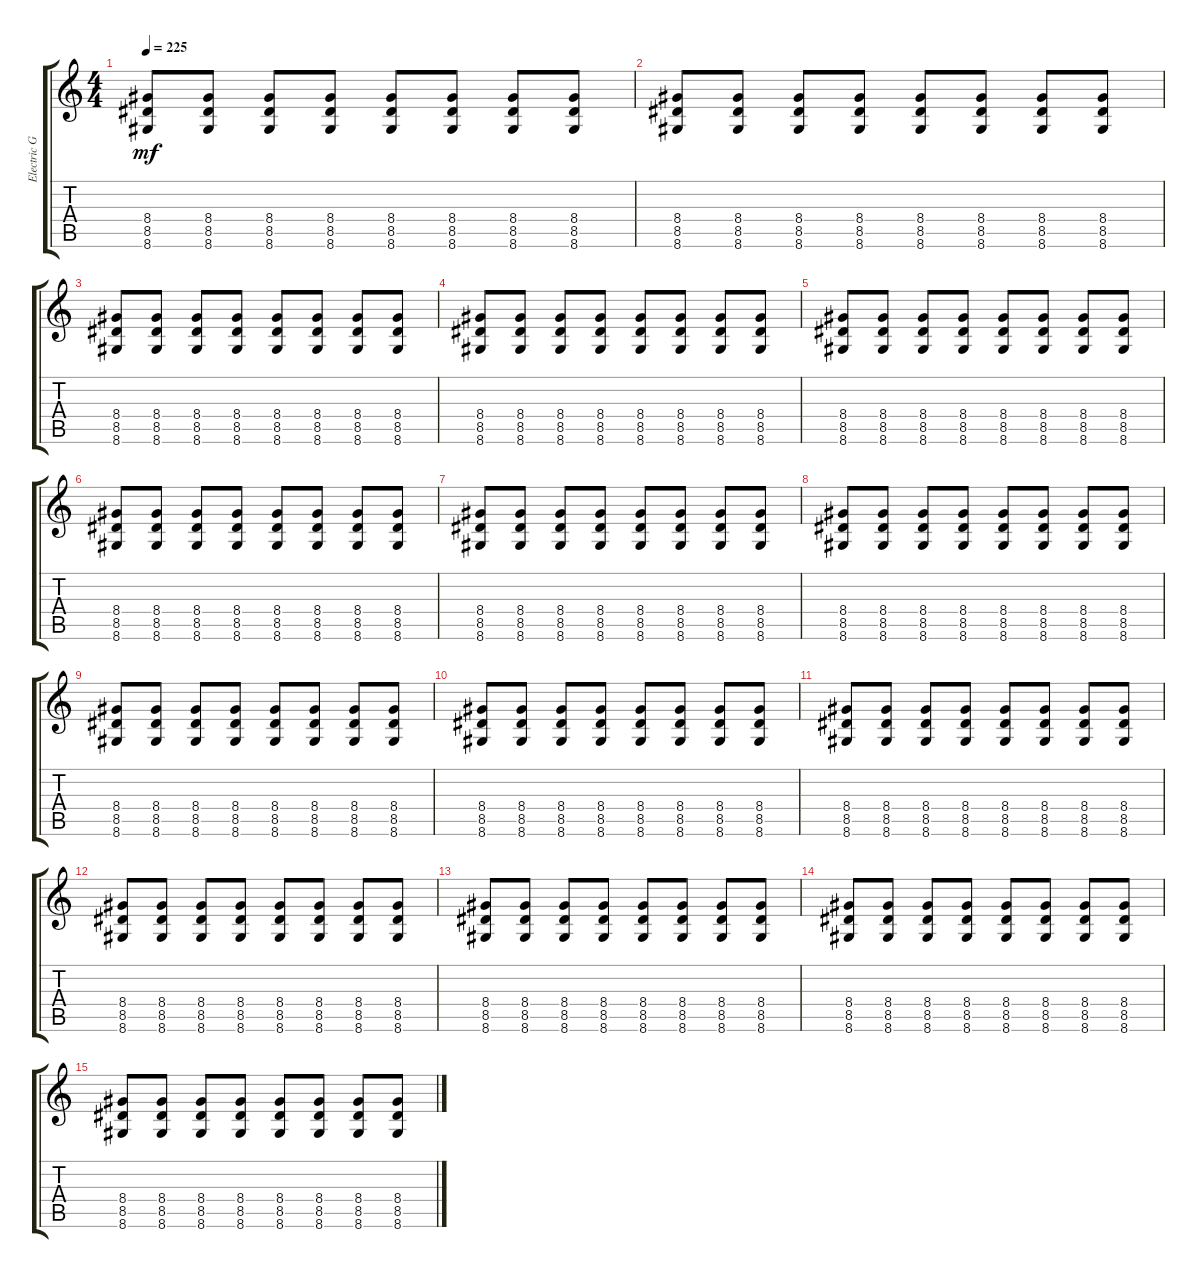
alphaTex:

\track ("Electric Guitar" "Electric G") {instrument distortionguitar}
\staff {score tabs}
\tuning (D4 A3 F3 C3 G2 C2) {hide}
\ts (4 4)
\tempo 225
\clef g2
\ks c
(8.4 8.5 8.6).8{dy mf} (8.4 8.5 8.6).8 (8.4 8.5 8.6).8 (8.4 8.5 8.6).8 (8.4 8.5 8.6).8 (8.4 8.5 8.6).8 (8.4 8.5 8.6).8 (8.4 8.5 8.6).8 |
(8.4 8.5 8.6).8 (8.4 8.5 8.6).8 (8.4 8.5 8.6).8 (8.4 8.5 8.6).8 (8.4 8.5 8.6).8 (8.4 8.5 8.6).8 (8.4 8.5 8.6).8 (8.4 8.5 8.6).8 |
(8.4 8.5 8.6).8 (8.4 8.5 8.6).8 (8.4 8.5 8.6).8 (8.4 8.5 8.6).8 (8.4 8.5 8.6).8 (8.4 8.5 8.6).8 (8.4 8.5 8.6).8 (8.4 8.5 8.6).8 |
(8.4 8.5 8.6).8 (8.4 8.5 8.6).8 (8.4 8.5 8.6).8 (8.4 8.5 8.6).8 (8.4 8.5 8.6).8 (8.4 8.5 8.6).8 (8.4 8.5 8.6).8 (8.4 8.5 8.6).8 |
(8.4 8.5 8.6).8 (8.4 8.5 8.6).8 (8.4 8.5 8.6).8 (8.4 8.5 8.6).8 (8.4 8.5 8.6).8 (8.4 8.5 8.6).8 (8.4 8.5 8.6).8 (8.4 8.5 8.6).8 |
(8.4 8.5 8.6).8 (8.4 8.5 8.6).8 (8.4 8.5 8.6).8 (8.4 8.5 8.6).8 (8.4 8.5 8.6).8 (8.4 8.5 8.6).8 (8.4 8.5 8.6).8 (8.4 8.5 8.6).8 |
(8.4 8.5 8.6).8 (8.4 8.5 8.6).8 (8.4 8.5 8.6).8 (8.4 8.5 8.6).8 (8.4 8.5 8.6).8 (8.4 8.5 8.6).8 (8.4 8.5 8.6).8 (8.4 8.5 8.6).8 |
(8.4 8.5 8.6).8 (8.4 8.5 8.6).8 (8.4 8.5 8.6).8 (8.4 8.5 8.6).8 (8.4 8.5 8.6).8 (8.4 8.5 8.6).8 (8.4 8.5 8.6).8 (8.4 8.5 8.6).8 |
(8.4 8.5 8.6).8 (8.4 8.5 8.6).8 (8.4 8.5 8.6).8 (8.4 8.5 8.6).8 (8.4 8.5 8.6).8 (8.4 8.5 8.6).8 (8.4 8.5 8.6).8 (8.4 8.5 8.6).8 |
(8.4 8.5 8.6).8 (8.4 8.5 8.6).8 (8.4 8.5 8.6).8 (8.4 8.5 8.6).8 (8.4 8.5 8.6).8 (8.4 8.5 8.6).8 (8.4 8.5 8.6).8 (8.4 8.5 8.6).8 |
(8.4 8.5 8.6).8 (8.4 8.5 8.6).8 (8.4 8.5 8.6).8 (8.4 8.5 8.6).8 (8.4 8.5 8.6).8 (8.4 8.5 8.6).8 (8.4 8.5 8.6).8 (8.4 8.5 8.6).8 |
(8.4 8.5 8.6).8 (8.4 8.5 8.6).8 (8.4 8.5 8.6).8 (8.4 8.5 8.6).8 (8.4 8.5 8.6).8 (8.4 8.5 8.6).8 (8.4 8.5 8.6).8 (8.4 8.5 8.6).8 |
(8.4 8.5 8.6).8 (8.4 8.5 8.6).8 (8.4 8.5 8.6).8 (8.4 8.5 8.6).8 (8.4 8.5 8.6).8 (8.4 8.5 8.6).8 (8.4 8.5 8.6).8 (8.4 8.5 8.6).8 |
(8.4 8.5 8.6).8 (8.4 8.5 8.6).8 (8.4 8.5 8.6).8 (8.4 8.5 8.6).8 (8.4 8.5 8.6).8 (8.4 8.5 8.6).8 (8.4 8.5 8.6).8 (8.4 8.5 8.6).8 |
(8.4 8.5 8.6).8 (8.4 8.5 8.6).8 (8.4 8.5 8.6).8 (8.4 8.5 8.6).8 (8.4 8.5 8.6).8 (8.4 8.5 8.6).8 (8.4 8.5 8.6).8 (8.4 8.5 8.6).8
